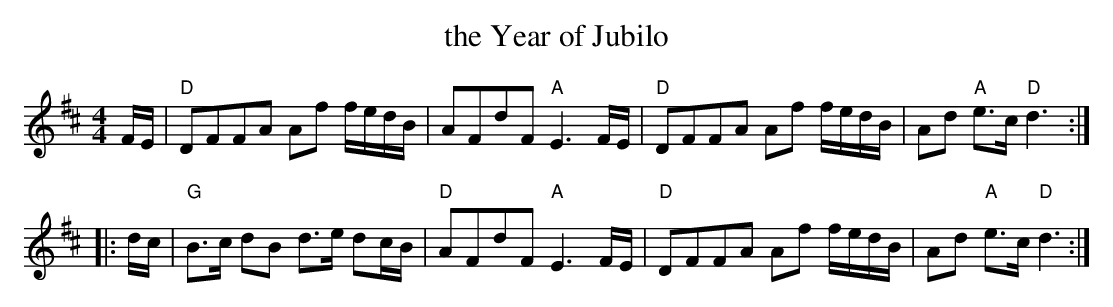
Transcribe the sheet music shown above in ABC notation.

X:1
T: the Year of Jubilo
M: 4/4
L: 1/8
K: D
F/E/ |\
"D"DFFA Af f/e/d/B/ | AFdF "A"E3 F/E/ |\
"D"DFFA Af f/e/d/B/ | Ad "A"e>c "D"d3 :|
|: d/c/ |\
"G"B>c dB d>e dc/B/ | "D"AFdF "A"E3 F/E/ |\
"D"DFFA Af f/e/d/B/ | Ad "A"e>c "D"d3 :|
